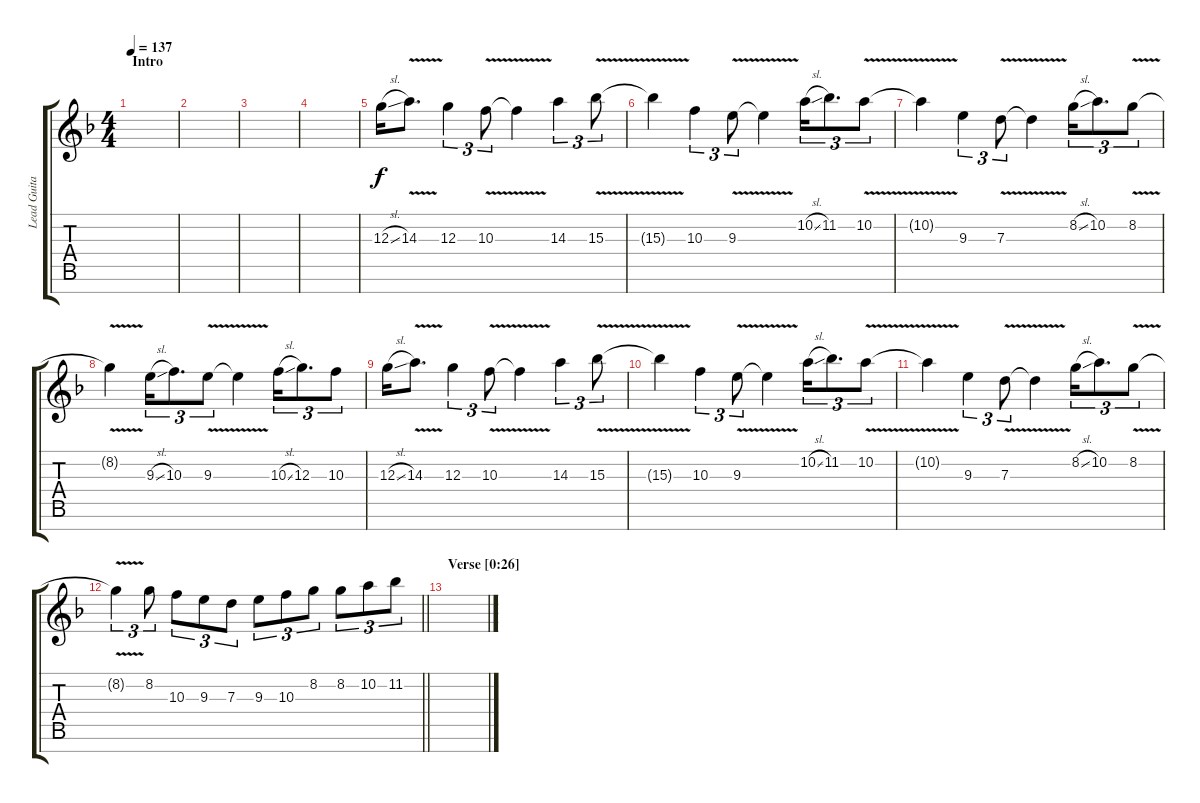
\track ("Lead Guitar" "Lead Guita") {instrument distortionguitar}
\staff {score tabs}
\tuning (E4 B3 G3 D3 A2 E2 B1) {hide}
\ts (4 4)
\section ("" "Intro")
\tempo 137
\clef g2
\ks dminor
|
|
|
|
12.3{sl}.16 14.3{v}.8{d} 12.3.4{tu (3 2)} 10.3{v}.8{tu (3 2)} 10.3{t}.4 14.3.4{tu (3 2)} 15.3{v}.8{tu (3 2)} |
15.3{t}.4 10.3.4{tu (3 2)} 9.3{v}.8{tu (3 2)} 9.3{t}.4 10.2{sl}.16{tu (3 2)} 11.2.8{d tu (3 2)} 10.2{v}.8{tu (3 2)} |
10.2{t}.4 9.3.4{tu (3 2)} 7.3{v}.8{tu (3 2)} 7.3{t}.4 8.2{sl}.16{tu (3 2)} 10.2.8{d tu (3 2)} 8.2{v}.8{tu (3 2)} |
8.2{t}.4 9.3{sl}.16{tu (3 2)} 10.3.8{d tu (3 2)} 9.3{v}.8{tu (3 2)} 9.3{t}.4 10.3{sl}.16{tu (3 2)} 12.3.8{d tu (3 2)} 10.3.8{tu (3 2)} |
12.3{sl}.16 14.3{v}.8{d} 12.3.4{tu (3 2)} 10.3{v}.8{tu (3 2)} 10.3{t}.4 14.3.4{tu (3 2)} 15.3{v}.8{tu (3 2)} |
15.3{t}.4 10.3.4{tu (3 2)} 9.3{v}.8{tu (3 2)} 9.3{t}.4 10.2{sl}.16{tu (3 2)} 11.2.8{d tu (3 2)} 10.2{v}.8{tu (3 2)} |
10.2{t}.4 9.3.4{tu (3 2)} 7.3{v}.8{tu (3 2)} 7.3{t}.4 8.2{sl}.16{tu (3 2)} 10.2.8{d tu (3 2)} 8.2{v}.8{tu (3 2)} |
\barLineRight lightlight
8.2{t}.4{tu (3 2)} 8.2.8{tu (3 2)} 10.3.8{tu (3 2)} 9.3.8{tu (3 2)} 7.3.8{tu (3 2)} 9.3.8{tu (3 2)} 10.3.8{tu (3 2)} 8.2.8{tu (3 2)} 8.2.8{tu (3 2)} 10.2.8{tu (3 2)} 11.2.8{tu (3 2)} |
\section ("" "Verse [0:26]")
